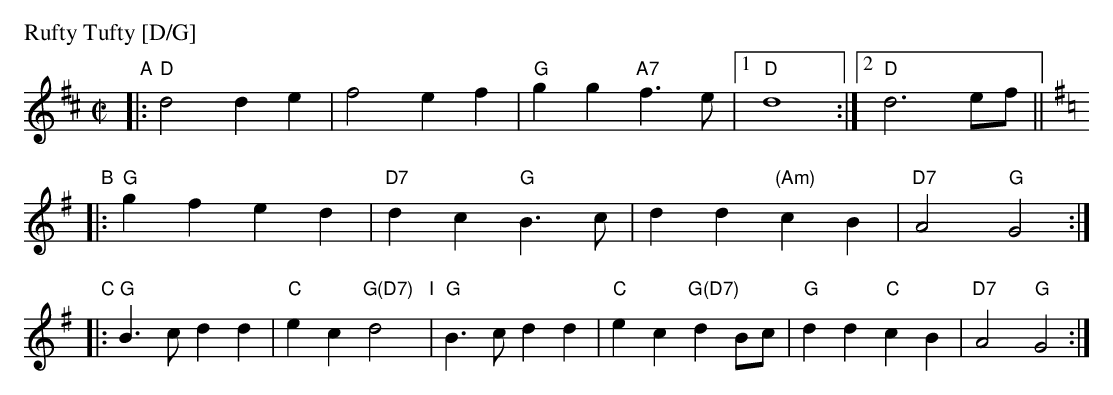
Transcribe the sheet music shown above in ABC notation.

X:1
P: Rufty Tufty [D/G]
M: C|
L: 1/4
K: D
"A"|: "D"d2 de | f2 ef | "G"gg "A7"f>e |1 "D"d4 :|2 "D"d3 e/f/ ||[K:=c][K:G]
"B"|: "G"gf ed | "D7"dc "G"B>c | dd "(Am)"cB | "D7"A2 "G"G2 :|
"C"|: "G"B>c dd | "C"ec "G(D7)"d2 \
"I"|  "G"B>c dd | "C"ec "G(D7)"dB/c/ | "G"dd "C"cB | "D7"A2 "G"G2 :|
